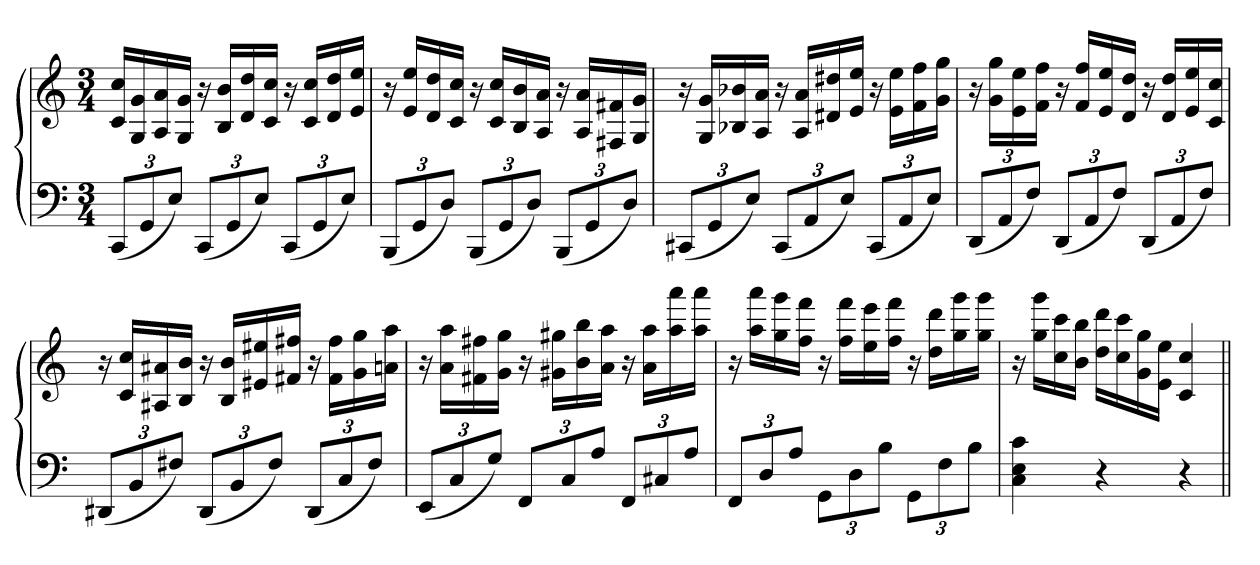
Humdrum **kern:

**kern	**kern
*part1	*part1
*staff2	*staff1
*clefF4	*clefG2
*k[]	*k[]
*C:	*C:
*M3/4	*M3/4
=	=
(12CCL	16c 16ccLL
.	16G 16g
12GG	.
.	16A 16a
12EJ)	.
.	16G 16gJJ
(12CCL	16r
.	16B 16bLL
12GG	.
.	16d 16dd
12EJ)	.
.	16c 16ccJJ
(12CCL	16r
.	16c 16ccLL
12GG	.
.	16d 16dd
12EJ)	.
.	16e 16eeJJ
=	=
(12BBBL	16r
.	16e 16eeLL
12GG	.
.	16d 16dd
12DJ)	.
.	16c 16ccJJ
(12BBBL	16r
.	16c 16ccLL
12GG	.
.	16B 16b
12DJ)	.
.	16A 16aJJ
(12BBBL	16r
.	16A 16aLL
12GG	.
.	16F#X 16f#X
12DJ)	.
.	16G 16gJJ
=	=
(12CC#XL	16r
.	16G 16gLL
12GG	.
.	16B-X 16b-X
12EJ)	.
.	16A 16aJJ
(12CC#L	16r
.	16A 16aLL
12AA	.
.	16d#X 16dd#X
12EJ)	.
.	16e 16eeJJ
(12CC#L	16r
.	16e 16eeLL
12AA	.
.	16f 16ff
12EJ)	.
.	16g 16ggJJ
=	=
(12DDL	16r
.	16g 16ggLL
12AA	.
.	16e 16ee
12FJ)	.
.	16f 16ffJJ
(12DDL	16r
.	16f 16ffLL
12AA	.
.	16e 16ee
12FJ)	.
.	16d 16ddJJ
(12DDL	16r
.	16d 16ddLL
12AA	.
.	16e 16ee
12FJ)	.
.	16c 16ccJJ
=	=
(12DD#XL	16r
.	16c 16ccLL
12BB	.
.	16A#X 16a#X
12F#XJ)	.
.	16B 16bJJ
(12DD#L	16r
.	16B 16bLL
12BB	.
.	16e#X 16ee#X
12F#J)	.
.	16f#X 16ff#XJJ
(12DD#L	16r
.	16f# 16ff#LL
12C	.
.	16g 16gg
12F#J)	.
.	16an 16aaJJ
=	=
(12EEL	16r
.	16a 16aaLL
12C	.
.	16f#X 16ff#X
12GJ)	.
.	16g 16ggJJ
12FFL	16r
.	16g#X 16gg#XLL
12C	.
.	16b 16bb
12AJ	.
.	16a 16aaJJ
12FFL	16r
.	16a 16aaLL
12C#X	.
.	16aa 16aaa
12AJ	.
.	16aa 16aaaJJ
=	=
12FFL	16r
.	16aa 16aaaLL
12D	.
.	16gg 16ggg
12AJ	.
.	16ff 16fffJJ
12GGL	16r
.	16ff 16fffLL
12D	.
.	16ee 16eee
12BJ	.
.	16ff 16fffJJ
12GGL	16r
.	16dd 16dddLL
12F	.
.	16gg 16ggg
12BJ	.
.	16gg 16gggJJ
=	=
4C 4E 4c	16r
.	16gg 16gggLL
.	16cc 16ccc
.	16b 16bbJJ
4r	16dd 16dddLL
.	16cc 16ccc
.	16g 16gg
.	16e 16eeJJ
4r	4c 4cc
=||	=||
*-	*-
